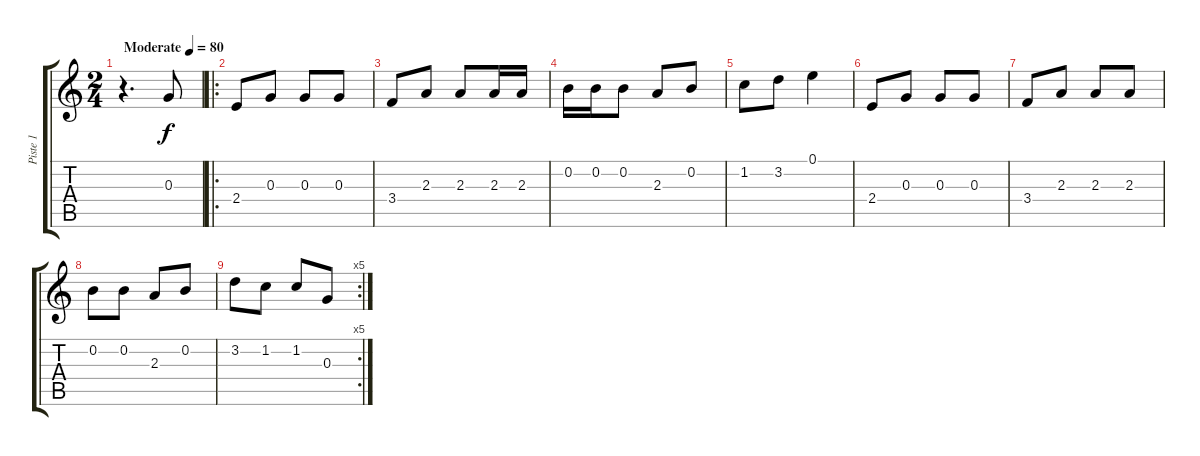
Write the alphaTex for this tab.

\track ("Piste 1" "Piste 1") {instrument acousticguitarsteel}
\staff {score tabs}
\tuning (E4 B3 G3 D3 A2 E2) {hide}
\ts (2 4)
\tempo (80 "Moderate")
\clef g2
\ks c
r.4{d dy f instrument acousticguitarsteel} 0.3.8 |
\ro
2.4.8 0.3.8 0.3.8 0.3.8 |
3.4.8 2.3.8 2.3.8 2.3.16 2.3.16 |
0.2.16 0.2.16 0.2.8 2.3.8 0.2.8 |
1.2.8 3.2.8 0.1.4 |
2.4.8 0.3.8 0.3.8 0.3.8 |
3.4.8 2.3.8 2.3.8 2.3.8 |
0.2.8 0.2.8 2.3.8 0.2.8 |
\rc 5
3.2.8 1.2.8 1.2.8 0.3.8
